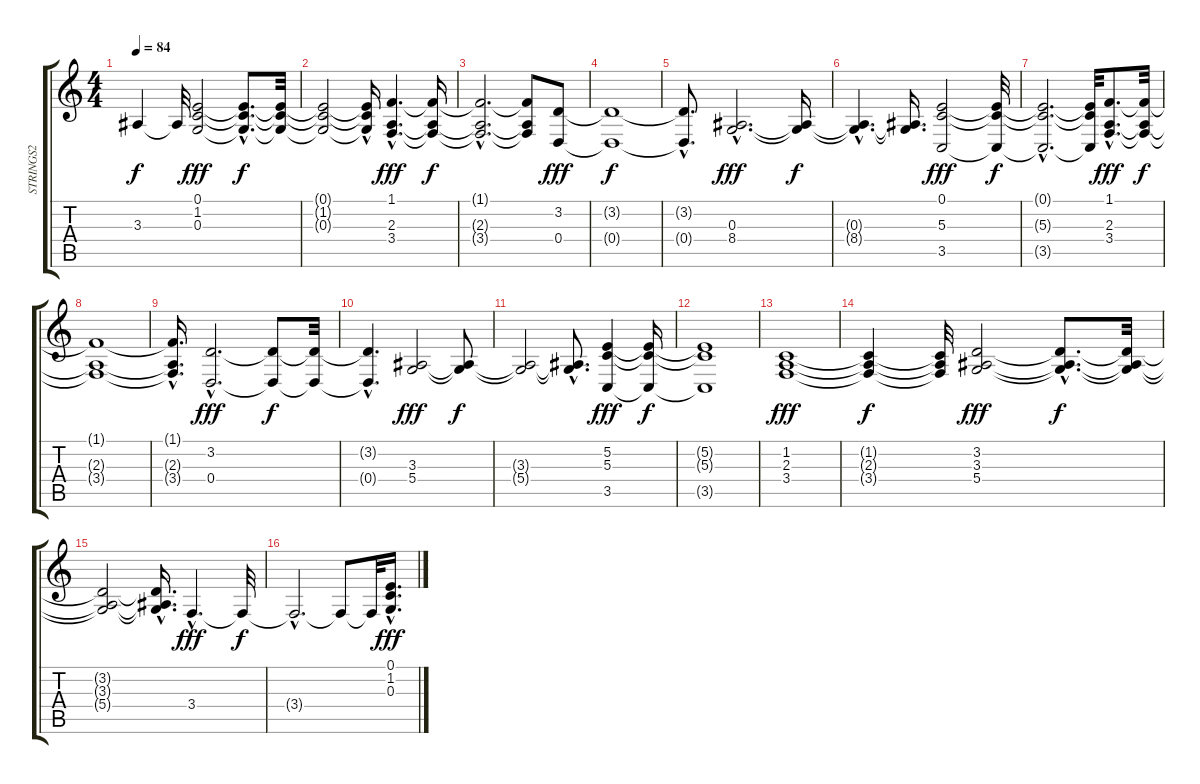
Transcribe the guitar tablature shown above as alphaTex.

\track ("STRINGS2" "STRINGS2") {instrument stringensemble2}
\staff {score tabs}
\tuning (E4 B3 G3 D3 A2 E2) {hide}
\ts (4 4)
\tempo 84
\clef g2
\ks c
3.3{t}.4{dy f} 3.3{t}.32 (0.1 1.2 0.3).2{dy fff} (0.1{hac t} 1.2{hac t} 0.3{hac t}).8{d dy f} (0.1{t} 1.2{t} 0.3{t}).32 |
(0.1{t} 1.2{t} 0.3{t}).2 (0.1{hac t} 1.2{t} 0.3{hac t}).16 (1.1{hac} 2.3{hac} 3.4{hac}).4{d dy fff} (1.1{t} 2.3{t} 3.4{t}).16{dy f} |
(1.1{hac t} 2.3{hac t} 3.4{hac t}).2{d} (1.1{t} 2.3{t} 3.4{t}).8 (3.2 0.4).8{dy fff} |
(3.2{t} 0.4{t}).1{dy f} |
(3.2{t} 0.4{hac t}).8{d} (0.3{hac} 8.4{hac}).2{d dy fff} (0.3{t} 8.4{t}).16{dy f} |
(0.3{hac t} 8.4{hac t}).4{d} (0.3{t} 8.4{t}).16{d} (0.1 5.3 3.5).2{dy fff} (0.1{t} 5.3{t} 3.5{t}).32{dy f} |
(0.1{hac t} 5.3{hac t} 3.5{hac t}).2{d} (0.1{t} 5.3{t} 3.5{t}).32 (1.1{hac} 2.3{hac} 3.4{hac}).8{d dy fff} (1.1{t} 2.3{t} 3.4{t}).32{dy f} |
(1.1{t} 2.3{t} 3.4{t}).1 |
(1.1{t} 2.3{t} 3.4{hac t}).16{d} (3.2{hac} 0.4{hac}).2{d dy fff} (3.2{t} 0.4{t}).8{dy f} (3.2{t} 0.4{t}).32 |
(3.2{hac t} 0.4{t}).4{d} (3.3 5.4).2{dy fff} (3.3{t} 5.4{t}).8{dy f} |
(3.3{t} 5.4{t}).2 (3.3{hac t} 5.4{t}).8{d} (5.2 5.3 3.5).4{dy fff} (5.2{t} 5.3{t} 3.5{t}).16{dy f} |
(5.2{t} 5.3{t} 3.5{t}).1 |
(1.2 2.3 3.4).1{dy fff} |
(1.2{t} 2.3{t} 3.4{t}).4{dy f} (1.2{t} 2.3{t} 3.4{t}).32 (3.2 3.3 5.4).2{dy fff} (3.2{hac t} 3.3{hac t} 5.4{hac t}).8{d dy f} (3.2{t} 3.3{t} 5.4{t}).32 |
(3.2{t} 3.3{t} 5.4{t}).2 (3.2{t} 3.3{t} 5.4{hac t}).16{d} 3.4{hac}.4{d dy fff} 3.4{t}.32{dy f} |
3.4{hac t}.2{d} 3.4{t}.8 3.4{t}.32 (0.1{hac} 1.2{hac} 0.3{hac}).16{d dy fff}
